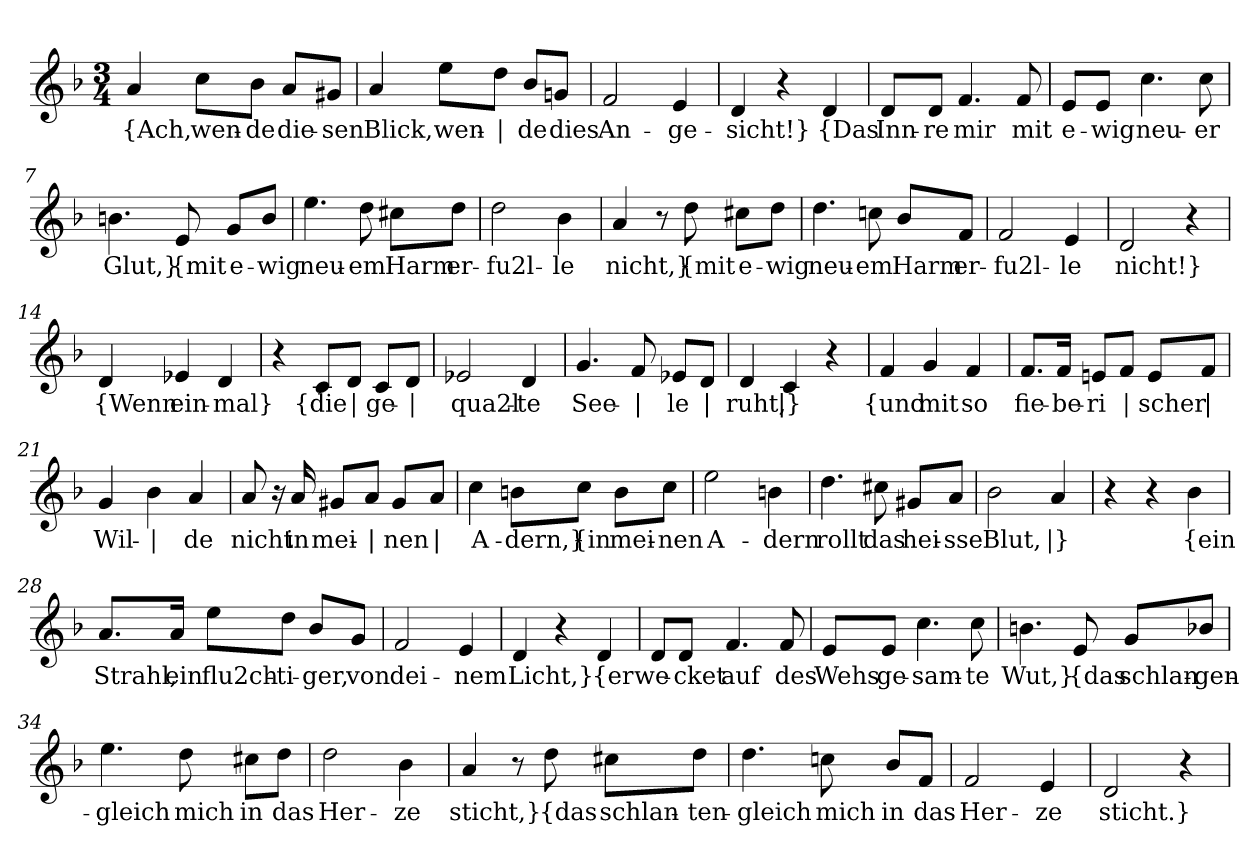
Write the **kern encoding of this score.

**kern	**text
*part1	*part1
*staff1	*staff1
*clefG2	*
*k[b-]	*
*M3/4	*
=1	=1
!	!LO:LY:b
4a/	{Ach,
!	!LO:LY:b
8cc\L	wen-
!	!LO:LY:b
8b-\J	-de
!	!LO:LY:b
8a/L	die-
!	!LO:LY:b
8g#X/J	-sen
=2	=2
!	!LO:LY:b
4a/	Blick,
!	!LO:LY:b
8ee\L	wen-
!	!LO:LY:b
8dd\J	|
!	!LO:LY:b
8b-/L	-de
!	!LO:LY:b
8gn/J	dies
=3	=3
!	!LO:LY:b
2f/	An-
!	!LO:LY:b
4e/	-ge-
=4	=4
!	!LO:LY:b
4d/	-sicht!}
4r	.
!	!LO:LY:b
4d/	{Das
=5	=5
!	!LO:LY:b
8d/L	Inn-
!	!LO:LY:b
8d/J	-re
!	!LO:LY:b
4.f/	mir
!	!LO:LY:b
8f/	mit
!!LO:LB:g=z
=6	=6
!	!LO:LY:b
8e/L	e-
!	!LO:LY:b
8e/J	-wig
!	!LO:LY:b
4.cc\	neu-
!	!LO:LY:b
8cc\	-er
=7	=7
!	!LO:LY:b
4.bn\	Glut,}
!	!LO:LY:b
8e/	{mit
!	!LO:LY:b
8g/L	e-
!	!LO:LY:b
8b/J	-wig
=8	=8
!	!LO:LY:b
4.ee\	neu-
!	!LO:LY:b
8dd\	-em
!	!LO:LY:b
8cc#X\L	Harm
!	!LO:LY:b
8dd\J	er-
=9	=9
!	!LO:LY:b
2dd\	-fu2l-
!	!LO:LY:b
4b-\	-le
=10	=10
!	!LO:LY:b
4a/	nicht,}
8r	.
!	!LO:LY:b
8dd\	{mit
!	!LO:LY:b
8cc#X\L	e-
!	!LO:LY:b
8dd\J	-wig
!!LO:LB:g=z
=11	=11
!	!LO:LY:b
4.dd\	neu-
!	!LO:LY:b
8ccn\	-em
!	!LO:LY:b
8b-/L	Harm
!	!LO:LY:b
8f/J	er-
=12	=12
!	!LO:LY:b
2f/	-fu2l-
!	!LO:LY:b
4e/	-le
=13	=13
!	!LO:LY:b
2d/	nicht!}
4r	.
=14	=14
!	!LO:LY:b
4d/	{Wenn
!	!LO:LY:b
4e-X/	ein-
!	!LO:LY:b
4d/	-mal}
=15	=15
4r	.
!	!LO:LY:b
8c/L	{die
!	!LO:LY:b
8d/J	|
!	!LO:LY:b
8c/L	ge-
!	!LO:LY:b
8d/J	|
=16	=16
!	!LO:LY:b
2e-X/	-qua2l-
!	!LO:LY:b
4d/	-te
=17	=17
!	!LO:LY:b
4.g/	See-
!	!LO:LY:b
8f/	|
!	!LO:LY:b
8e-X/L	-le
!	!LO:LY:b
8d/J	|
!!LO:LB:g=z
=18	=18
!	!LO:LY:b
4d/	ruht,
!	!LO:LY:b
4c/	|}
4r	.
=19	=19
!	!LO:LY:b
4f/	{und
!	!LO:LY:b
4g/	mit
!	!LO:LY:b
4f/	so
=20	=20
!	!LO:LY:b
8.f/L	fie-
!	!LO:LY:b
16f/Jk	-be-
!	!LO:LY:b
8en/L	-ri
!	!LO:LY:b
8f/J	|
!	!LO:LY:b
8e/L	-scher
!	!LO:LY:b
8f/J	|
=21	=21
!	!LO:LY:b
4g/	Wil-
!	!LO:LY:b
4b-\	|
!	!LO:LY:b
4a/	-de
=22	=22
!	!LO:LY:b
8a/	nicht
16r	.
!	!LO:LY:b
16a/	in
!	!LO:LY:b
8g#X/L	mei-
!	!LO:LY:b
8a/J	|
!	!LO:LY:b
8g#/L	-nen
!	!LO:LY:b
8a/J	|
=23	=23
!	!LO:LY:b
4cc\	A-
!	!LO:LY:b
8bn\L	-dern,}
!	!LO:LY:b
8cc\J	{in
!	!LO:LY:b
8b\L	mei-
!	!LO:LY:b
8cc\J	-nen
!!LO:LB:g=z
=24	=24
!	!LO:LY:b
2ee\	A-
!	!LO:LY:b
4bn\	-dern
=25	=25
!	!LO:LY:b
4.dd\	rollt
!	!LO:LY:b
8cc#X\	das
!	!LO:LY:b
8g#X/L	hei-
!	!LO:LY:b
8a/J	-sse
=26	=26
!	!LO:LY:b
2b-\	Blut,
!	!LO:LY:b
4a/	|}
=27	=27
4r	.
4r	.
!	!LO:LY:b
4b-\	{ein
=28	=28
!	!LO:LY:b
8.a/L	Strahl,
!	!LO:LY:b
16a/Jk	ein
!	!LO:LY:b
8ee\L	flu2ch-
!	!LO:LY:b
8dd\J	-ti-
!	!LO:LY:b
8b-/L	-ger,
!	!LO:LY:b
8g/J	von
=29	=29
!	!LO:LY:b
2f/	dei-
!	!LO:LY:b
4e/	-nem
=30	=30
!	!LO:LY:b
4d/	Licht,}
4r	.
!	!LO:LY:b
4d/	{er
!!LO:LB:g=z
=31	=31
!	!LO:LY:b
8d/L	we-
!	!LO:LY:b
8d/J	-cket
!	!LO:LY:b
4.f/	auf
!	!LO:LY:b
8f/	des
=32	=32
!	!LO:LY:b
8e/L	Wehs
!	!LO:LY:b
8e/J	ge-
!	!LO:LY:b
4.cc\	-sam-
!	!LO:LY:b
8cc\	-te
=33	=33
!	!LO:LY:b
4.bn\	Wut,}
!	!LO:LY:b
8e/	{das
!	!LO:LY:b
8g/L	schlan-
!	!LO:LY:b
8b-X/J	-gen-
=34	=34
!	!LO:LY:b
4.ee\	-gleich
!	!LO:LY:b
8dd\	mich
!	!LO:LY:b
8cc#X\L	in
!	!LO:LY:b
8dd\J	das
=35	=35
!	!LO:LY:b
2dd\	Her-
!	!LO:LY:b
4b-\	-ze
!!LO:LB:g=z
=36	=36
!	!LO:LY:b
4a/	sticht,}
8r	.
!	!LO:LY:b
8dd\	{das
!	!LO:LY:b
8cc#X\L	schlan-
!	!LO:LY:b
8dd\J	-ten-
=37	=37
!	!LO:LY:b
4.dd\	-gleich
!	!LO:LY:b
8ccn\	mich
!	!LO:LY:b
8b-/L	in
!	!LO:LY:b
8f/J	das
=38	=38
!	!LO:LY:b
2f/	Her-
!	!LO:LY:b
4e/	-ze
=39	=39
!	!LO:LY:b
2d/	sticht.}
4r	.
=	=
*-	*-
